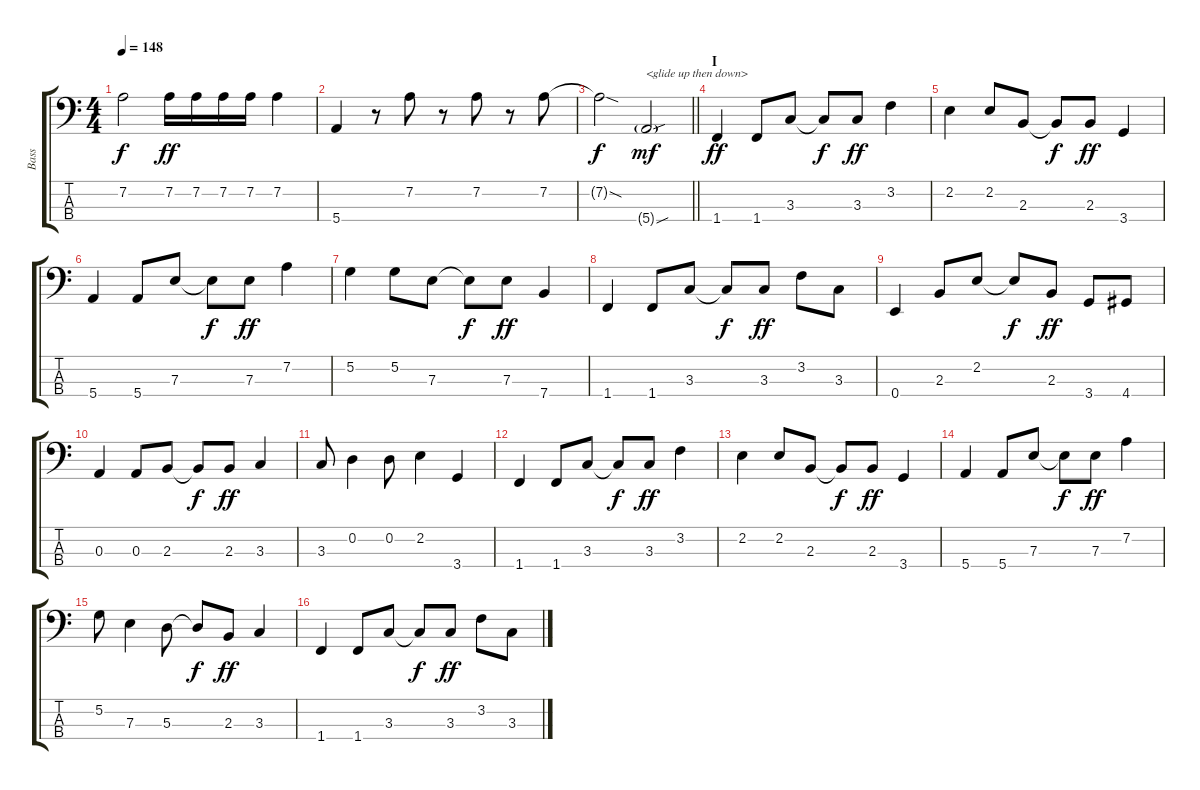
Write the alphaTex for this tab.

\track ("Bass" "Bass") {instrument electricbasspick}
\staff {score tabs}
\tuning (G2 D2 A1 E1) {hide}
\ts (4 4)
\tempo 148
\clef f4
\ks c
7.2{t}.2{dy f} 7.2.16{dy ff} 7.2.16 7.2.16 7.2.16 7.2.4 |
5.4.4 r.8 7.2.8 r.8 7.2.8 r.8 7.2.8 |
\barLineRight lightlight
7.2{sod t}.2{dy f} 5.4{sou g}.2{txt "<glide up then down>" dy mf} |
\section ("" "I")
1.4.4{dy ff} 1.4.8 3.3.8 3.3{t}.8{dy f} 3.3.8{dy ff} 3.2.4 |
2.2.4 2.2.8 2.3.8 2.3{t}.8{dy f} 2.3.8{dy ff} 3.4.4 |
5.4.4 5.4.8 7.3.8 7.3{t}.8{dy f} 7.3.8{dy ff} 7.2.4 |
5.2.4 5.2.8 7.3.8 7.3{t}.8{dy f} 7.3.8{dy ff} 7.4.4 |
1.4.4 1.4.8 3.3.8 3.3{t}.8{dy f} 3.3.8{dy ff} 3.2.8 3.3.8 |
0.4.4 2.3.8 2.2.8 2.2{t}.8{dy f} 2.3.8{dy ff} 3.4.8 4.4.8 |
0.3.4 0.3.8 2.3.8 2.3{t}.8{dy f} 2.3.8{dy ff} 3.3.4 |
3.3.8 0.2.4 0.2.8 2.2.4 3.4.4 |
1.4.4 1.4.8 3.3.8 3.3{t}.8{dy f} 3.3.8{dy ff} 3.2.4 |
2.2.4 2.2.8 2.3.8 2.3{t}.8{dy f} 2.3.8{dy ff} 3.4.4 |
5.4.4 5.4.8 7.3.8 7.3{t}.8{dy f} 7.3.8{dy ff} 7.2.4 |
5.2.8 7.3.4 5.3.8 5.3{t}.8{dy f} 2.3.8{dy ff} 3.3.4 |
1.4.4 1.4.8 3.3.8 3.3{t}.8{dy f} 3.3.8{dy ff} 3.2.8 3.3.8
